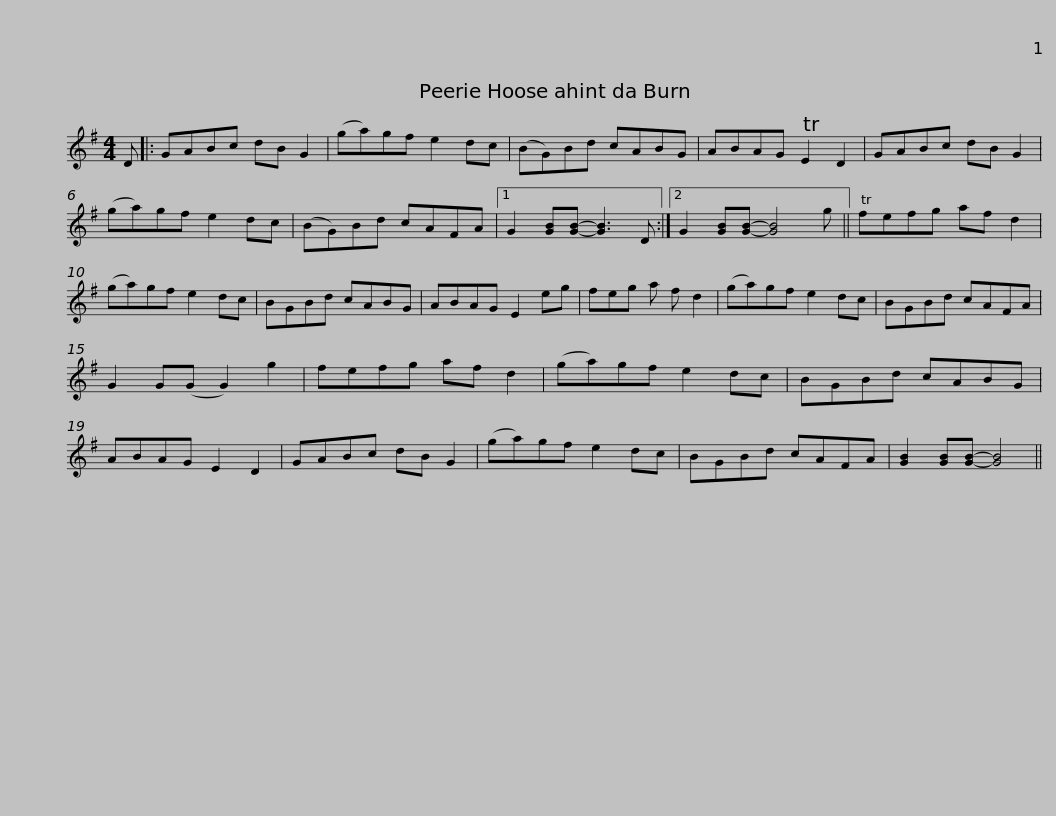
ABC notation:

X:1
L:1/8
M:4/4
I:linebreak $
K:G
V:1 treble
V:1
 D |: GABc dB G2 | (ga)gf e2 dc | (BG)Bd cABG | ABAG TE2 D2 | %5
 GABc dB G2 |$ (ga)gf e2 dc | (BG)Bd cAFA |1 G2 [GB][GB]- [GB]3 D :|2 G2 [GB][GB]- [GB]4 g || %10
 Tfefg af d2 | (ga)gf e2 dc |$ BGBd cABG | ABAG E2 eg | feg a f d2 | %15
 (ga)gf e2 dc | BGBd cAFA | G2 G(G G2) g2 |$ fefg af d2 | (ga)gf e2 dc | %20
 BGBd cABG | ABAG E2 D2 | GABc dB G2 | (ga)gf e2 dc |$ BGBd cAFA | %25
 [GB]2 [GB][GB]- [GB]4 || %26
